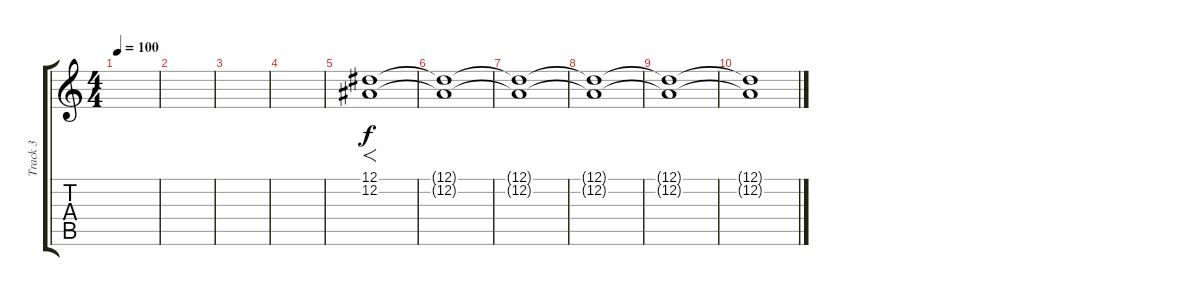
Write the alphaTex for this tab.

\track ("Track 3" "Track 3") {instrument pad2warm}
\staff {score tabs}
\tuning (Eb4 Bb3 Ab3 Eb3 Ab2 Eb2) {hide}
\ts (4 4)
\tempo 100
\clef g2
\ks c
|
|
|
|
(12.1 12.2).1{f} |
(12.1{t} 12.2{t}).1 |
(12.1{t} 12.2{t}).1 |
(12.1{t} 12.2{t}).1{volume 0} |
(12.1{t} 12.2{t}).1 |
(12.1{t} 12.2{t}).1
